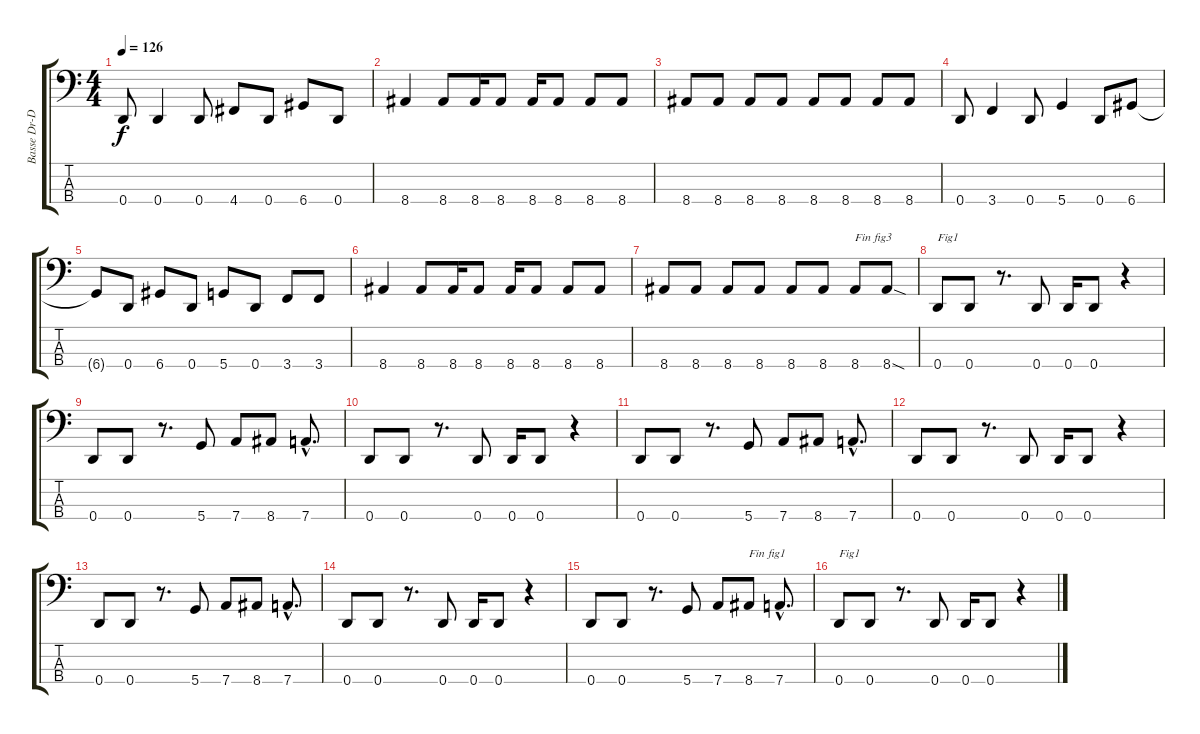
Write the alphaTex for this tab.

\track ("Basse Dr-D" "Basse Dr-D") {instrument electricbasspick}
\staff {score tabs}
\tuning (G2 D2 A1 D1) {hide}
\ts (4 4)
\tempo 126
\clef f4
\ks c
0.4.8{dy f} 0.4.4 0.4.8 4.4.8 0.4.8 6.4.8 0.4.8 |
8.4.4 8.4.8 8.4.16 8.4.8 8.4.16 8.4.8 8.4.8 8.4.8 |
8.4.8 8.4.8 8.4.8 8.4.8 8.4.8 8.4.8 8.4.8 8.4.8 |
0.4.8 3.4.4 0.4.8 5.4.4 0.4.8 6.4.8 |
6.4{t}.8 0.4.8 6.4.8 0.4.8 5.4.8 0.4.8 3.4.8 3.4.8 |
8.4.4 8.4.8 8.4.16 8.4.8 8.4.16 8.4.8 8.4.8 8.4.8 |
8.4.8 8.4.8 8.4.8 8.4.8 8.4.8 8.4.8 8.4.8{txt "Fin fig3"} 8.4{sod}.8 |
0.4.8{txt "Fig1"} 0.4.8 r.8{d} 0.4.8 0.4.16 0.4.8 r.4 |
0.4.8 0.4.8 r.8{d} 5.4.8 7.4.8 8.4.8 7.4{hac}.8{d} |
0.4.8 0.4.8 r.8{d} 0.4.8 0.4.16 0.4.8 r.4 |
0.4.8 0.4.8 r.8{d} 5.4.8 7.4.8 8.4.8 7.4{hac}.8{d} |
0.4.8 0.4.8 r.8{d} 0.4.8 0.4.16 0.4.8 r.4 |
0.4.8 0.4.8 r.8{d} 5.4.8 7.4.8 8.4.8 7.4{hac}.8{d} |
0.4.8 0.4.8 r.8{d} 0.4.8 0.4.16 0.4.8 r.4 |
0.4.8 0.4.8 r.8{d} 5.4.8 7.4.8 8.4.8{txt "Fin fig1"} 7.4{hac}.8{d} |
0.4.8{txt "Fig1"} 0.4.8 r.8{d} 0.4.8 0.4.16 0.4.8 r.4
